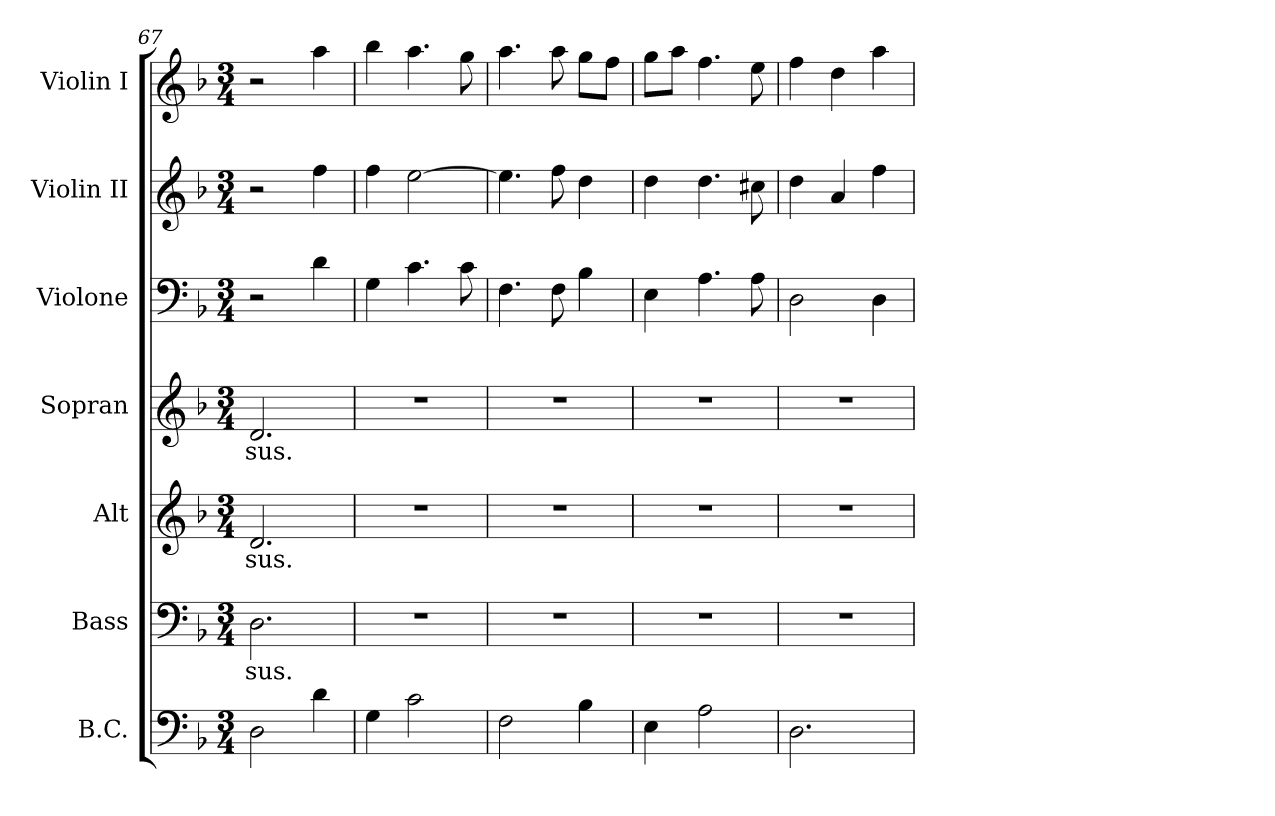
**kern	**kern	**text	**kern	**text	**kern	**text	**kern	**kern	**kern
*part7	*part6	*part6	*part5	*part5	*part4	*part4	*part3	*part2	*part1
*staff7	*staff6	*staff6	*staff5	*staff5	*staff4	*staff4	*staff3	*staff2	*staff1
*I"B.C.	*I"Bass	*	*I"Alt	*	*I"Sopran	*	*I"Violone	*I"Violin II	*I"Violin I
*	*I'B.	*	*I'A.	*	*I'S.	*	*	*I'Vln. II	*I'Vln. I
*clefF4	*clefF4	*	*clefG2	*	*clefG2	*	*clefF4	*clefG2	*clefG2
*k[b-]	*k[b-]	*	*k[b-]	*	*k[b-]	*	*k[b-]	*k[b-]	*k[b-]
*F:	*F:	*	*F:	*	*F:	*	*F:	*F:	*F:
*M3/4	*M3/4	*	*M3/4	*	*M3/4	*	*M3/4	*M3/4	*M3/4
=67	=67	=67	=67	=67	=67	=67	=67	=67	=67
!	!	!LO:LY:b:color=#000000	!	!	!	!	!	!	!
!	!	!	!	!LO:LY:b:color=#000000	!	!	!	!	!
!	!	!	!	!	!	!LO:LY:b:color=#000000	!	!	!
2Di\	2.Di\	-sus.	2.di/	-sus.	2.di/	-sus.	2r	2r	2r
4di\	.	.	.	.	.	.	4di\	4ffi\	4aai\
=68	=68	=68	=68	=68	=68	=68	=68	=68	=68
!	!LO:N:vis=1	!	!LO:N:vis=1	!	!LO:N:vis=1	!	!	!	!
4Gi\	2.r	.	2.r	.	2.r	.	4Gi\	4ffi\	4bb-i\
2ci\	.	.	.	.	.	.	4.ci\	[2eei\	4.aai\
.	.	.	.	.	.	.	8ci\	.	8ggi\
=69	=69	=69	=69	=69	=69	=69	=69	=69	=69
!	!LO:N:vis=1	!	!LO:N:vis=1	!	!LO:N:vis=1	!	!	!	!
2Fi\	2.r	.	2.r	.	2.r	.	4.Fi\	4.eei\]	4.aai\
.	.	.	.	.	.	.	8Fi\	8ffi\	8aai\
4B-i\	.	.	.	.	.	.	4B-i\	4ddi\	8ggi\L
.	.	.	.	.	.	.	.	.	8ffi\J
=70	=70	=70	=70	=70	=70	=70	=70	=70	=70
!	!LO:N:vis=1	!	!LO:N:vis=1	!	!LO:N:vis=1	!	!	!	!
4Ei\	2.r	.	2.r	.	2.r	.	4Ei\	4ddi\	8ggi\L
.	.	.	.	.	.	.	.	.	8aai\J
2Ai\	.	.	.	.	.	.	4.Ai\	4.ddi\	4.ffi\
.	.	.	.	.	.	.	8Ai\	8cc#Xi\	8eei\
=71	=71	=71	=71	=71	=71	=71	=71	=71	=71
!	!LO:N:vis=1	!	!LO:N:vis=1	!	!LO:N:vis=1	!	!	!	!
2.Di\	2.r	.	2.r	.	2.r	.	2Di\	4ddi\	4ffi\
.	.	.	.	.	.	.	.	4ai/	4ddi\
.	.	.	.	.	.	.	4Di\	4ffi\	4aai\
=	=	=	=	=	=	=	=	=	=
*-	*-	*-	*-	*-	*-	*-	*-	*-	*-
